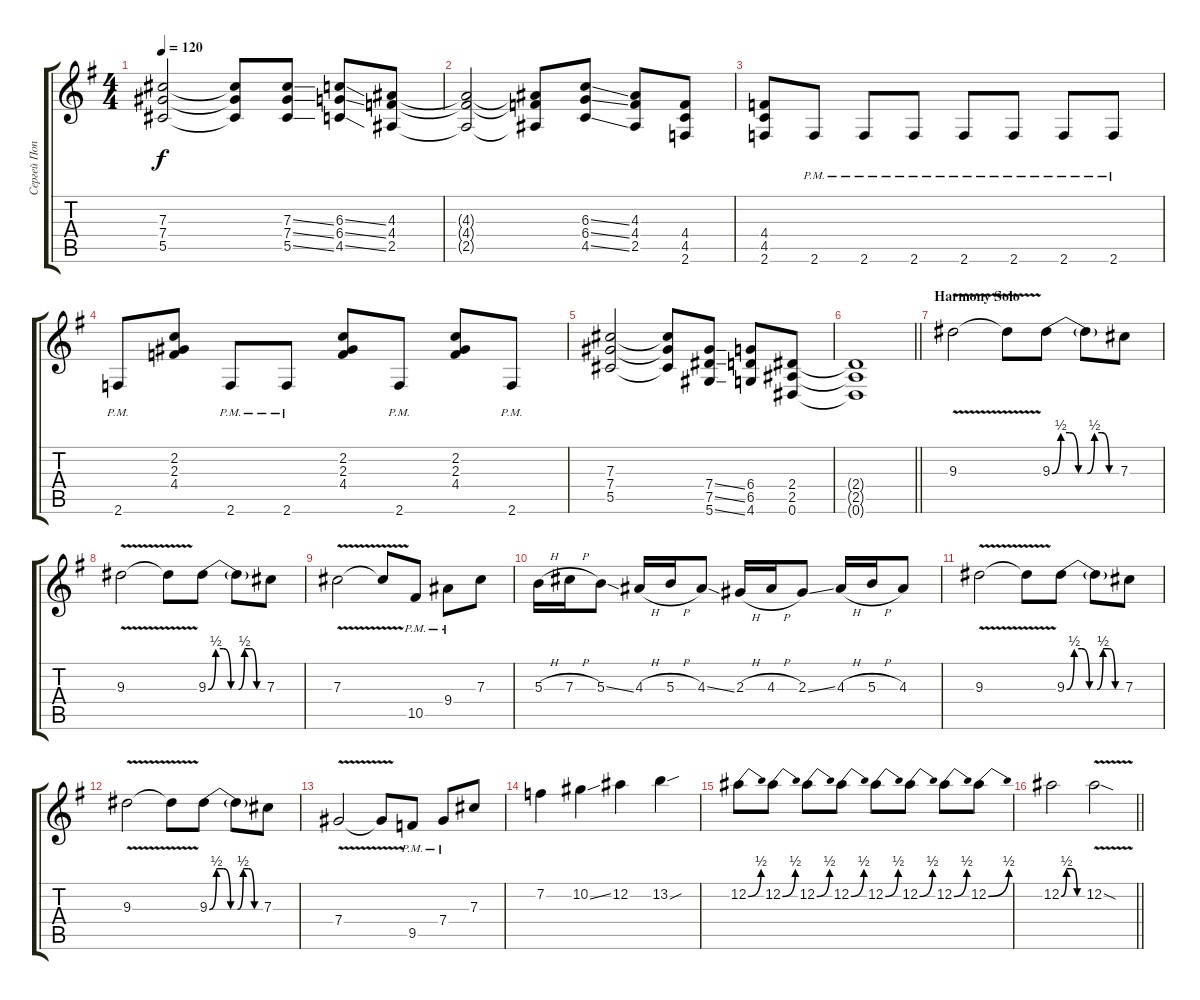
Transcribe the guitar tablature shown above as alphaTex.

\track ("Сергей Попов" "Сергей Поп") {instrument distortionguitar}
\staff {score tabs}
\tuning (Eb4 Bb3 Gb3 Db3 Ab2 Eb2) {hide}
\ts (4 4)
\tempo 120
\clef g2
\ks g
(7.3 7.4 5.5).2{dy f} (7.3{t} 7.4{t} 5.5{t}).8 (7.3{ss} 7.4{ss} 5.5{ss}).8 (6.3{ss} 6.4{ss} 4.5{ss}).8 (4.3 4.4 2.5).8 |
(4.3{t} 4.4{t} 2.5{t}).2 (4.3{t} 4.4{t} 2.5{t}).8 (6.3{ss} 6.4{ss} 4.5{ss}).8 (4.3 4.4 2.5).8 (4.4 4.5 2.6).8 |
(4.4 4.5 2.6).8 2.6{pm}.8 2.6{pm}.8 2.6{pm}.8 2.6{pm}.8 2.6{pm}.8 2.6{pm}.8 2.6{pm}.8 |
2.6{pm}.8 (2.2 2.3 4.4).8 2.6{pm}.8 2.6{pm}.8 (2.2 2.3 4.4).8 2.6{pm}.8 (2.2 2.3 4.4).8 2.6{pm}.8 |
(7.3 7.4 5.5).2 (7.3{t} 7.4{t} 5.5{t}).8 (7.4{ss} 7.5{ss} 5.6{ss}).8 (6.4 6.5 4.6).8 (2.4 2.5 0.6).8 |
\barLineRight lightlight
(2.4{t} 2.5{t} 0.6{t}).1 |
\section ("" "Harmony Solo")
9.3{v}.2 9.3{v t}.8 9.3{be (custom 0 0 15 2 30 2 45 0 60 0)}.8 9.3{be (custom 0 0 15 2 30 2 45 0 60 0) t}.8 7.3.8 |
9.3{v}.2 9.3{v t}.8 9.3{be (custom 0 0 15 2 30 2 45 0 60 0)}.8 9.3{be (custom 0 0 15 2 30 2 45 0 60 0) t}.8 7.3.8 |
7.3{v}.2 7.3{v t}.8 10.5{pm}.8 9.4{pm}.8 7.3.8 |
5.3{h}.16 7.3{h}.16 5.3{ss}.8 4.3{h}.16 5.3{h}.16 4.3{ss}.8 2.3{h}.16 4.3{h}.16 2.3{ss}.8 4.3{h}.16 5.3{h}.16 4.3.8 |
9.3{v}.2 9.3{v t}.8 9.3{be (custom 0 0 15 2 30 2 45 0 60 0)}.8 9.3{be (custom 0 0 15 2 30 2 45 0 60 0) t}.8 7.3.8 |
9.3{v}.2 9.3{v t}.8 9.3{be (custom 0 0 15 2 30 2 45 0 60 0)}.8 9.3{be (custom 0 0 15 2 30 2 45 0 60 0) t}.8 7.3.8 |
7.4{v}.2 7.4{v t}.8 9.5{pm}.8 7.4{pm}.8 7.3.8 |
7.2.4 10.2{ss}.4 12.2.4 13.2{sou}.4 |
12.2{be (bend 0 0 60 2)}.8 12.2{be (bend 0 0 60 2)}.8 12.2{be (bend 0 0 60 2)}.8 12.2{be (bend 0 0 60 2)}.8 12.2{be (bend 0 0 60 2)}.8 12.2{be (bend 0 0 60 2)}.8 12.2{be (bend 0 0 60 2)}.8 12.2{be (bend 0 0 60 2)}.8 |
\barLineRight lightlight
12.2{be (custom 0 0 15 2 30 2 45 0 60 0)}.2 12.2{v sod}.2
